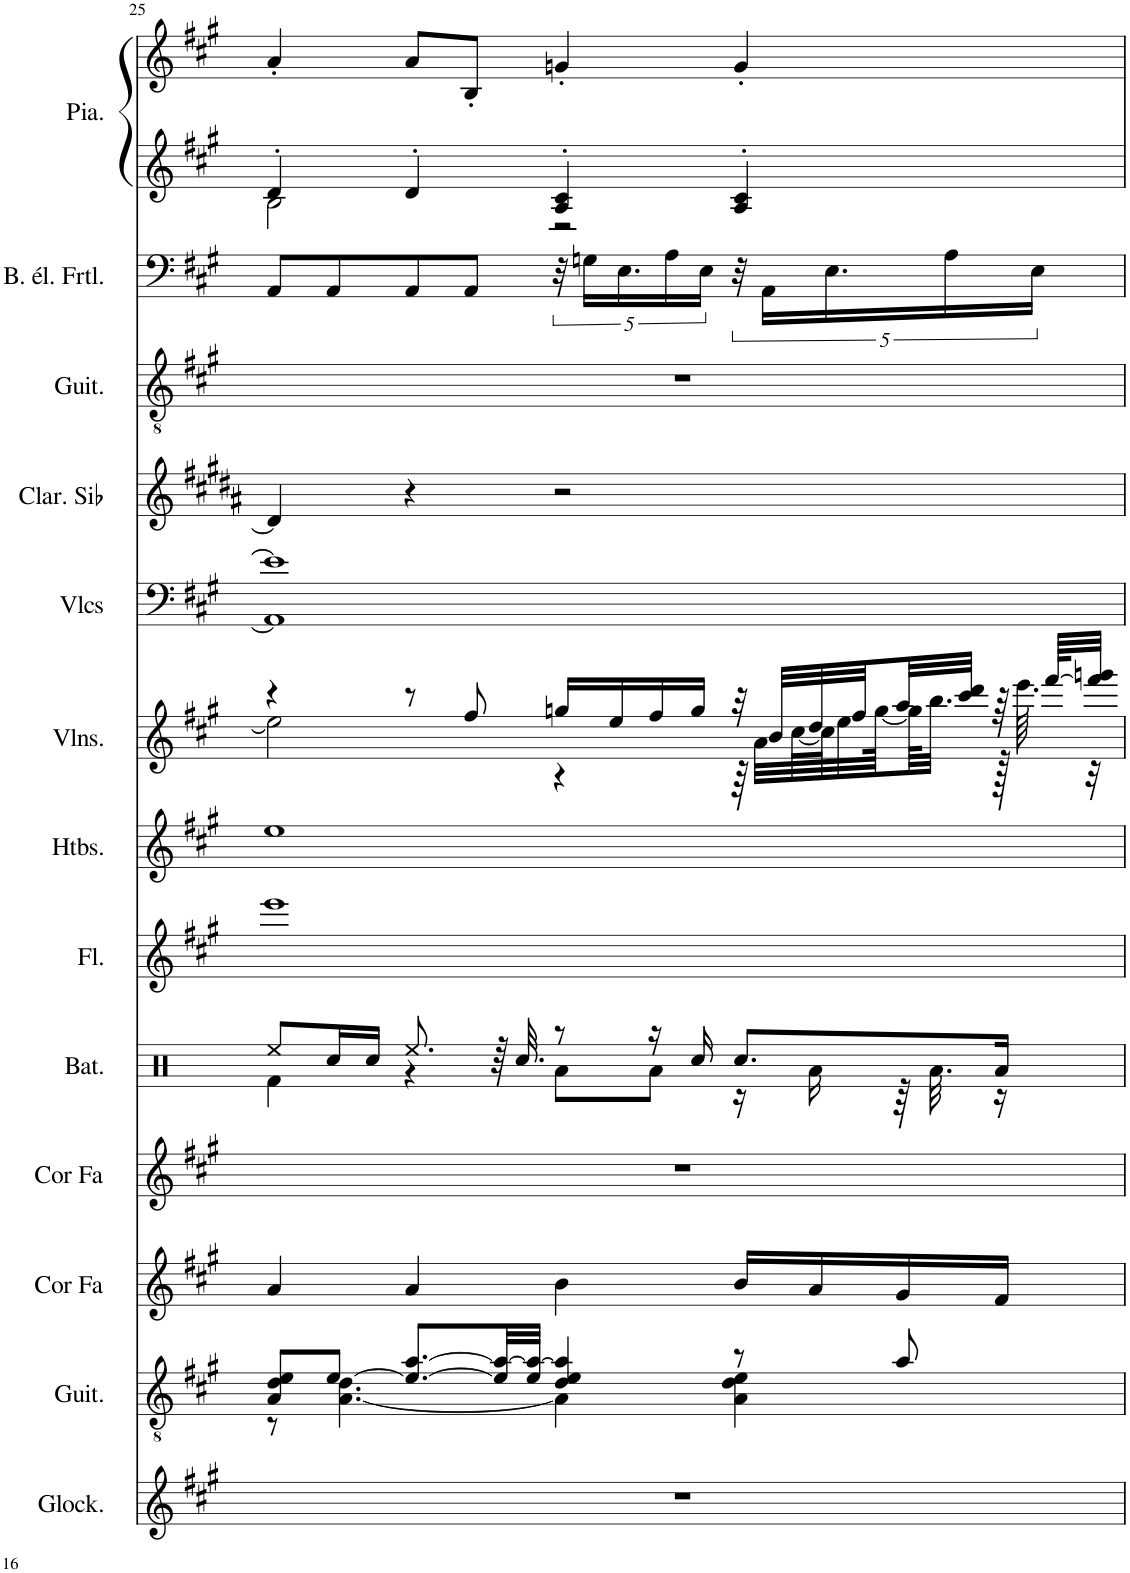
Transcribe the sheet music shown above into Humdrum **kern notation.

**kern	**kern	**kern	**kern	**kern	**kern	**kern	**kern	**kern	**kern	**kern	**kern	**kern	**kern
*part13	*part12	*part11	*part10	*part9	*part8	*part7	*part6	*part5	*part4	*part3	*part2	*part1	*part1
*staff14	*staff13	*staff12	*staff11	*staff10	*staff9	*staff8	*staff7	*staff6	*staff5	*staff4	*staff3	*staff2	*staff1
*I"Glockenspiel , Glockenspiel	*I"Guitare acoustique, Electric Guitar (jazz)	*I"Cor en Fa, French Horn	*I"Cor en Fa, French Horn	*I"Batterie	*I"Flûte, Flute	*I"Hautbois, Oboe	*I"Violons, String Ensemble 1	*I"Violoncelles, String Ensemble 1	*I"Clarinette en Sib	*I"Guitare classique, Acoustic Guitar (nylon)	*I"Basse électrique fretless, Fretless Bass	*I"Piano, Acoustic Grand Piano	*
*I'Glock.	*I'Guit.	*I'Cor Fa	*I'Cor Fa	*I'Bat.	*I'Fl.	*I'Htbs.	*I'Vlns.	*I'Vlcs	*I'Clar. Sib	*I'Guit.	*I'B. él. Frtl.	*I'Pia.	*
!!LO:PB:g=z
*clefG2	*clefGv2	*clefG2	*clefG2	*clefX	*clefG2	*clefG2	*clefG2	*clefF4	*clefG2	*clefGv2	*clefF4	*clefG2	*clefG2
*Trd-14c-24	*	*Trd4c7	*Trd4c7	*	*	*	*	*	*Trd1c2	*	*Trd7c12	*	*
*k[f#c#g#]	*k[f#c#g#]	*k[f#c#g#]	*k[f#c#g#]	*k[]	*k[f#c#g#]	*k[f#c#g#]	*k[f#c#g#]	*k[f#c#g#]	*k[f#c#g#d#a#]	*k[f#c#g#]	*k[f#c#g#]	*k[f#c#g#]	*k[f#c#g#]
*M4/4	*M4/4	*M4/4	*M4/4	*M4/4	*M4/4	*M4/4	*M4/4	*M4/4	*M4/4	*M4/4	*M4/4	*M4/4	*M4/4
=25	=25	=25	=25	=25	=25	=25	=25	=25	=25	=25	=25	=25	=25
*	*^	*	*	*^	*	*	*^	*^	*	*	*	*^	*
1r	8A/ 8d/ 8e/L	8r	4a/	1r	8Ree/L	4Rf\	1eee	1ee	4r	2ee\]	1e]	1AA]	4d#/]	1r	8AA/L	4d'/	2B\	4a'/
.	[8e/J	[4.A\ 4.d\	.	.	16Rcc/L	.	.	.	.	.	.	.	.	.	8AA/	.	.	.
.	.	.	.	.	16Rcc/JJ	.	.	.	.	.	.	.	.	.	.	.	.	.
.	8.e/_ [8.a/L	.	4a/	.	8.Ree/	4r	.	.	8r	.	.	.	4r	.	8AA/	4d'/	.	8a/L
.	.	.	.	.	.	.	.	.	8ff#/	.	.	.	.	.	8AA/J	.	.	8B'/J
.	32e/] 32a/_LL	.	.	.	64r	.	.	.	.	.	.	.	.	.	.	.	.	.
.	.	.	.	.	32.Rcc/	.	.	.	.	.	.	.	.	.	.	.	.	.
.	32e/ 32a/_JJJ	.	.	.	.	.	.	.	.	.	.	.	.	.	.	.	.	.
.	4d/ 4e/ 4a/]	4A\]	4b\	.	8r	8Ra\L	.	.	16ggn/LL	4r	.	.	2r	.	40r	4A/' 4c#/'	2r	4gn'/
.	.	.	.	.	.	.	.	.	.	.	.	.	.	.	20Gn\LL	.	.	.
.	.	.	.	.	.	.	.	.	16ee/	.	.	.	.	.	.	.	.	.
.	.	.	.	.	.	.	.	.	.	.	.	.	.	.	20.E\	.	.	.
.	.	.	.	.	16r	8Ra\J	.	.	16ff#/	.	.	.	.	.	.	.	.	.
.	.	.	.	.	.	.	.	.	.	.	.	.	.	.	20A\	.	.	.
.	.	.	.	.	16Rcc/	.	.	.	16gg/JJ	.	.	.	.	.	.	.	.	.
.	.	.	.	.	.	.	.	.	.	.	.	.	.	.	20E\JJ	.	.	.
.	8r	4A\ 4d\ 4e\	16b/LL	.	8.Rcc/L	16r	.	.	32r	64r	.	.	.	.	40r	4A/' 4c#/'	.	4g'/
.	.	.	.	.	.	.	.	.	.	32a\LLL	.	.	.	.	.	.	.	.
.	.	.	.	.	.	.	.	.	.	.	.	.	.	.	20AA\LL	.	.	.
.	.	.	.	.	.	.	.	.	32b/LLL	.	.	.	.	.	.	.	.	.
.	.	.	.	.	.	.	.	.	.	[64cc#\L	.	.	.	.	.	.	.	.
.	.	.	16a/	.	.	16Ra\	.	.	32dd/	64cc#\J]	.	.	.	.	.	.	.	.
.	.	.	.	.	.	.	.	.	.	.	.	.	.	.	20.E\	.	.	.
.	.	.	.	.	.	.	.	.	.	32ee\	.	.	.	.	.	.	.	.
.	.	.	.	.	.	.	.	.	32ff#/	.	.	.	.	.	.	.	.	.
.	.	.	.	.	.	.	.	.	.	[64gg\L	.	.	.	.	.	.	.	.
.	8a/	.	16g#/	.	.	64r	.	.	32aa/	64gg\J]	.	.	.	.	.	.	.	.
.	.	.	.	.	.	32.Ra\	.	.	.	32.bb\JJJ	.	.	.	.	.	.	.	.
.	.	.	.	.	.	.	.	.	.	.	.	.	.	.	20A\	.	.	.
.	.	.	.	.	.	.	.	.	32ccc#/ 32ddd/JJJ	.	.	.	.	.	.	.	.	.
.	.	.	16f#/JJ	.	16Ra/Jk	16r	.	.	64r	128r	.	.	.	.	.	.	.	.
.	.	.	.	.	.	.	.	.	.	64.eee\	.	.	.	.	.	.	.	.
.	.	.	.	.	.	.	.	.	.	.	.	.	.	.	20E\JJ	.	.	.
.	.	.	.	.	.	.	.	.	[64fff#/KLLL	.	.	.	.	.	.	.	.	.
.	.	.	.	.	.	.	.	.	32fff#/] 32gggn/JJJ	32r	.	.	.	.	.	.	.	.
*	*	*	*	*	*	*	*	*	*v	*v	*	*	*	*	*	*v	*v	*
*	*v	*v	*	*	*v	*v	*	*	*	*v	*v	*	*	*	*	*
=	=	=	=	=	=	=	=	=	=	=	=	=	=
*-	*-	*-	*-	*-	*-	*-	*-	*-	*-	*-	*-	*-	*-
